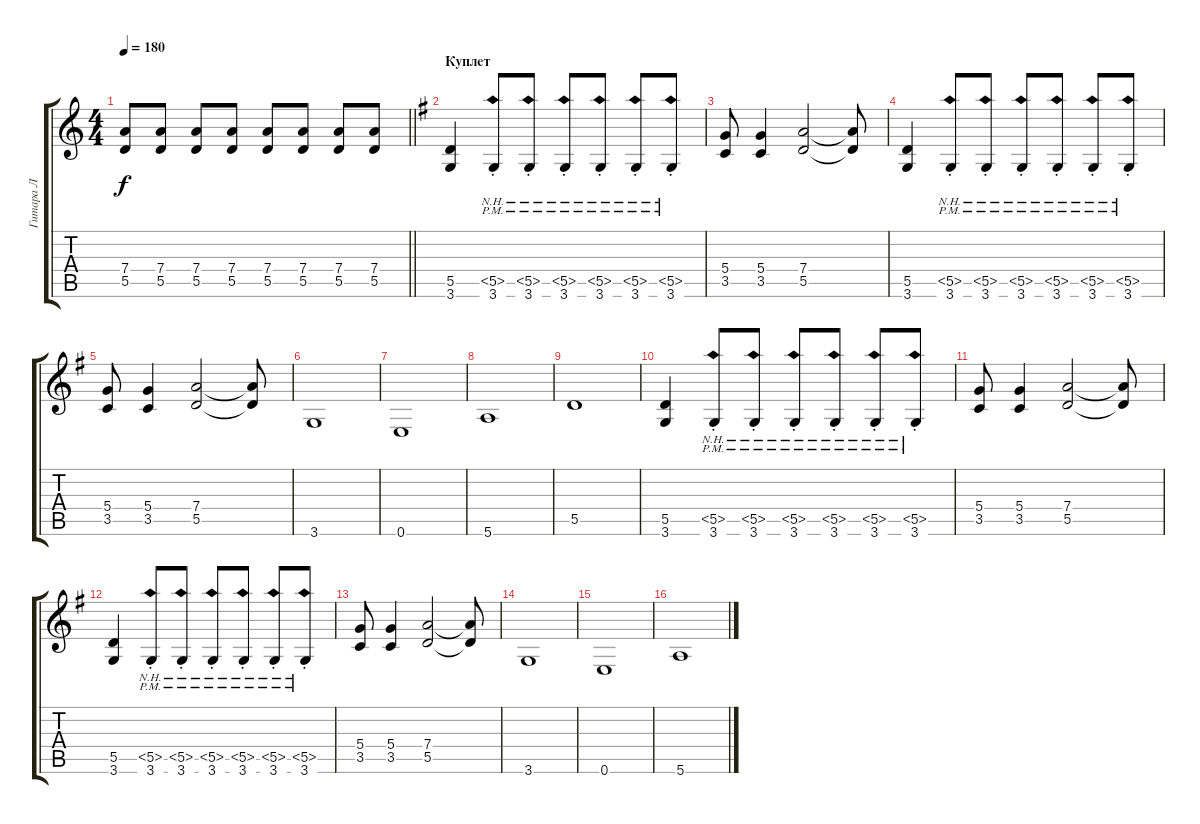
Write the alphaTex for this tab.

\track ("Гитара Л" "Гитара Л") {instrument distortionguitar}
\staff {score tabs}
\tuning (E4 B3 G3 D3 A2 E2) {hide}
\ts (4 4)
\tempo 180
\clef g2
\barLineRight lightlight
\ks c
(7.4 5.5).8{dy f} (7.4 5.5).8 (7.4 5.5).8 (7.4 5.5).8 (7.4 5.5).8 (7.4 5.5).8 (7.4 5.5).8 (7.4 5.5).8 |
\section ("" "Куплет")
\ks g
(5.5 3.6).4 (5.5{nh} 3.6{pm st}).8 (5.5{nh} 3.6{pm st}).8 (5.5{nh} 3.6{pm st}).8 (5.5{nh} 3.6{pm st}).8 (5.5{nh} 3.6{pm st}).8 (5.5{nh} 3.6{pm st}).8 |
(5.4 3.5).8 (5.4 3.5).4 (7.4 5.5).2 (7.4{t} 5.5{t}).8 |
(5.5 3.6).4 (5.5{nh} 3.6{pm st}).8 (5.5{nh} 3.6{pm st}).8 (5.5{nh} 3.6{pm st}).8 (5.5{nh} 3.6{pm st}).8 (5.5{nh} 3.6{pm st}).8 (5.5{nh} 3.6{pm st}).8 |
(5.4 3.5).8 (5.4 3.5).4 (7.4 5.5).2 (7.4{t} 5.5{t}).8 |
3.6.1 |
0.6.1 |
5.6.1 |
5.5.1 |
(5.5 3.6).4 (5.5{nh} 3.6{pm st}).8 (5.5{nh} 3.6{pm st}).8 (5.5{nh} 3.6{pm st}).8 (5.5{nh} 3.6{pm st}).8 (5.5{nh} 3.6{pm st}).8 (5.5{nh} 3.6{pm st}).8 |
(5.4 3.5).8 (5.4 3.5).4 (7.4 5.5).2 (7.4{t} 5.5{t}).8 |
(5.5 3.6).4 (5.5{nh} 3.6{pm st}).8 (5.5{nh} 3.6{pm st}).8 (5.5{nh} 3.6{pm st}).8 (5.5{nh} 3.6{pm st}).8 (5.5{nh} 3.6{pm st}).8 (5.5{nh} 3.6{pm st}).8 |
(5.4 3.5).8 (5.4 3.5).4 (7.4 5.5).2 (7.4{t} 5.5{t}).8 |
3.6.1 |
0.6.1 |
5.6.1
